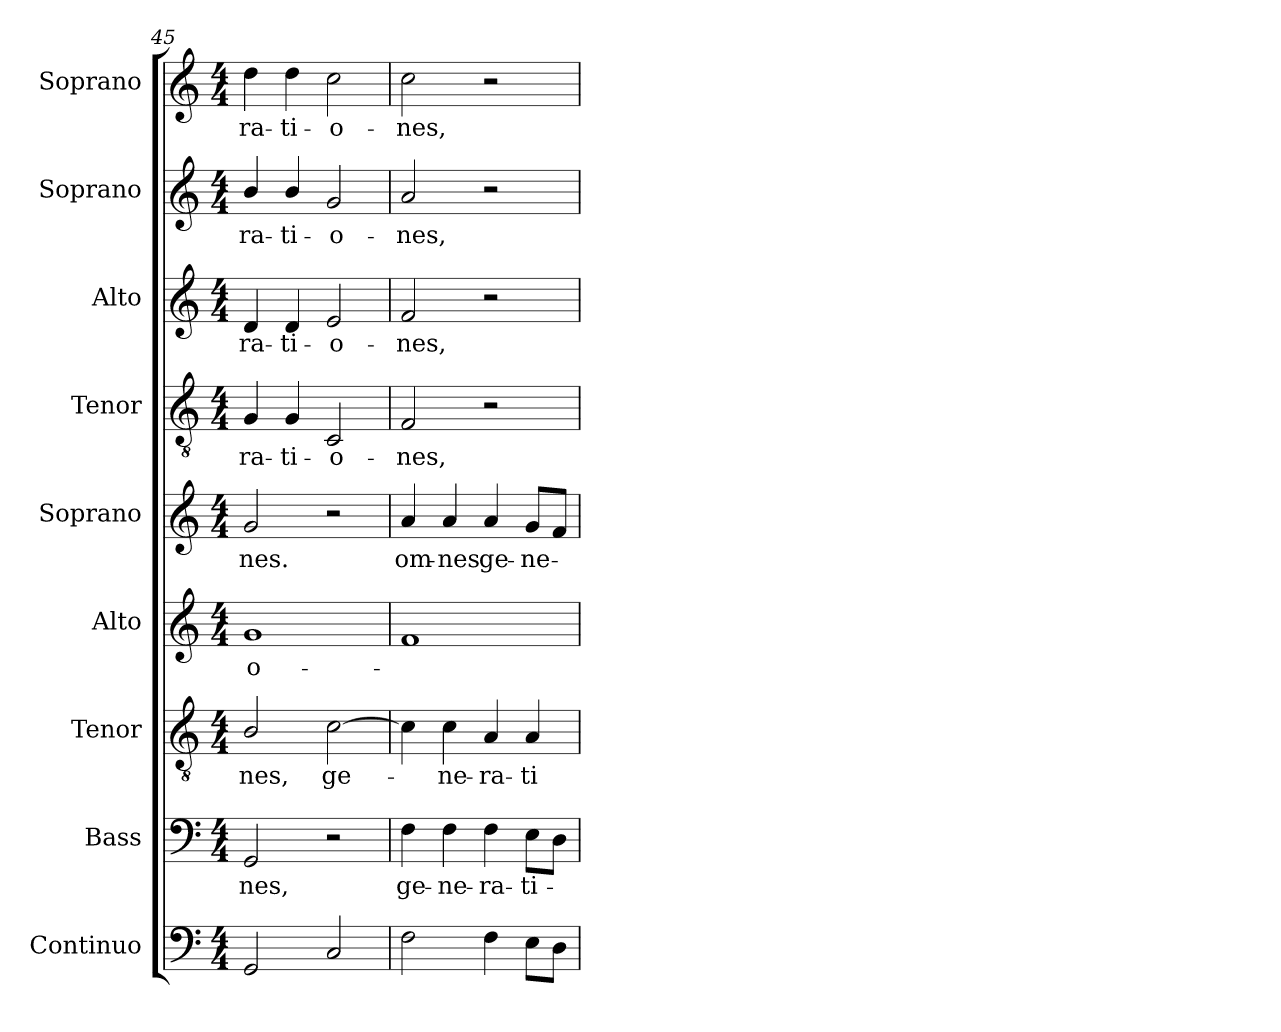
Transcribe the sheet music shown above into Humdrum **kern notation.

**kern	**kern	**text	**kern	**text	**kern	**text	**kern	**text	**kern	**text	**kern	**text	**kern	**text	**kern	**text
*part9	*part8	*part8	*part7	*part7	*part6	*part6	*part5	*part5	*part4	*part4	*part3	*part3	*part2	*part2	*part1	*part1
*staff9	*staff8	*staff8	*staff7	*staff7	*staff6	*staff6	*staff5	*staff5	*staff4	*staff4	*staff3	*staff3	*staff2	*staff2	*staff1	*staff1
*I"Continuo	*I"Bass	*	*I"Tenor	*	*I"Alto	*	*I"Soprano	*	*I"Tenor	*	*I"Alto	*	*I"Soprano	*	*I"Soprano	*
*I'Cont.	*I'B.	*	*I'T.	*	*I'A.	*	*I'S.	*	*I'T.	*	*I'A.	*	*I'S.	*	*I'S.	*
*clefF4	*clefF4	*	*clefGv2	*	*clefG2	*	*clefG2	*	*clefGv2	*	*clefG2	*	*clefG2	*	*clefG2	*
*	*	*	*ITrd7c12	*	*	*	*	*	*ITrd7c12	*	*	*	*	*	*	*
*k[]	*k[]	*	*k[]	*	*k[]	*	*k[]	*	*k[]	*	*k[]	*	*k[]	*	*k[]	*
*C:	*C:	*	*C:	*	*C:	*	*C:	*	*C:	*	*C:	*	*C:	*	*C:	*
*M4/4	*M4/4	*	*M4/4	*	*M4/4	*	*M4/4	*	*M4/4	*	*M4/4	*	*M4/4	*	*M4/4	*
=45	=45	=45	=45	=45	=45	=45	=45	=45	=45	=45	=45	=45	=45	=45	=45	=45
!	!	!LO:LY:b:color=#000000	!	!	!	!	!	!	!	!	!	!	!	!	!	!
!	!	!	!	!LO:LY:b:color=#000000	!	!	!	!	!	!	!	!	!	!	!	!
!	!	!	!	!	!	!LO:LY:b:color=#000000	!	!	!	!	!	!	!	!	!	!
!	!	!	!	!	!	!	!	!LO:LY:b:color=#000000	!	!	!	!	!	!	!	!
!	!	!	!	!	!	!	!	!	!	!LO:LY:b:color=#000000	!	!	!	!	!	!
!	!	!	!	!	!	!	!	!	!	!	!	!LO:LY:b:color=#000000	!	!	!	!
!	!	!	!	!	!	!	!	!	!	!	!	!	!	!LO:LY:b:color=#000000	!	!
!	!	!	!	!	!	!	!	!	!	!	!	!	!	!	!	!LO:LY:b:color=#000000
2GGi/	2GGi/	-nes,	2BBi/	-nes,	1gi	-o-	2gi/	-nes.	4GGi/	-ra-	4di/	-ra-	4bi/	-ra-	4ddi\	-ra-
!	!	!	!	!	!	!	!	!	!	!LO:LY:b:color=#000000	!	!	!	!	!	!
!	!	!	!	!	!	!	!	!	!	!	!	!LO:LY:b:color=#000000	!	!	!	!
!	!	!	!	!	!	!	!	!	!	!	!	!	!	!LO:LY:b:color=#000000	!	!
!	!	!	!	!	!	!	!	!	!	!	!	!	!	!	!	!LO:LY:b:color=#000000
.	.	.	.	.	.	.	.	.	4GGi/	-ti-	4di/	-ti-	4bi/	-ti-	4ddi\	-ti-
!	!	!	!	!LO:LY:b:color=#000000	!	!	!	!	!	!	!	!	!	!	!	!
!	!	!	!	!	!	!	!	!	!	!LO:LY:b:color=#000000	!	!	!	!	!	!
!	!	!	!	!	!	!	!	!	!	!	!	!LO:LY:b:color=#000000	!	!	!	!
!	!	!	!	!	!	!	!	!	!	!	!	!	!	!LO:LY:b:color=#000000	!	!
!	!	!	!	!	!	!	!	!	!	!	!	!	!	!	!	!LO:LY:b:color=#000000
2Ci/	2r	.	[>2Ci\	ge-	.	.	2r	.	2CCi/	-o-	2ei/	-o-	2gi/	-o-	2cci\	-o-
=46	=46	=46	=46	=46	=46	=46	=46	=46	=46	=46	=46	=46	=46	=46	=46	=46
!	!	!LO:LY:b:color=#000000	!	!	!	!	!	!	!	!	!	!	!	!	!	!
!	!	!	!	!	!	!	!	!LO:LY:b:color=#000000	!	!	!	!	!	!	!	!
!	!	!	!	!	!	!	!	!	!	!LO:LY:b:color=#000000	!	!	!	!	!	!
!	!	!	!	!	!	!	!	!	!	!	!	!LO:LY:b:color=#000000	!	!	!	!
!	!	!	!	!	!	!	!	!	!	!	!	!	!	!LO:LY:b:color=#000000	!	!
!	!	!	!	!	!	!	!	!	!	!	!	!	!	!	!	!LO:LY:b:color=#000000
2Fi\	4Fi\	ge-	4Ci\]	.	1fi	.	4ai/	om-	2FFi/	-nes,	2fi/	-nes,	2ai/	-nes,	2cci\	-nes,
!	!	!LO:LY:b:color=#000000	!	!	!	!	!	!	!	!	!	!	!	!	!	!
!	!	!	!	!LO:LY:b:color=#000000	!	!	!	!	!	!	!	!	!	!	!	!
!	!	!	!	!	!	!	!	!LO:LY:b:color=#000000	!	!	!	!	!	!	!	!
.	4Fi\	-ne-	4Ci\	-ne-	.	.	4ai/	-nes	.	.	.	.	.	.	.	.
!	!	!LO:LY:b:color=#000000	!	!	!	!	!	!	!	!	!	!	!	!	!	!
!	!	!	!	!LO:LY:b:color=#000000	!	!	!	!	!	!	!	!	!	!	!	!
!	!	!	!	!	!	!	!	!LO:LY:b:color=#000000	!	!	!	!	!	!	!	!
4Fi\	4Fi\	-ra-	4AAi/	-ra-	.	.	4ai/	ge-	2r	.	2r	.	2r	.	2r	.
!	!	!LO:LY:b:color=#000000	!	!	!	!	!	!	!	!	!	!	!	!	!	!
!	!	!	!	!LO:LY:b:color=#000000	!	!	!	!	!	!	!	!	!	!	!	!
!	!	!	!	!	!	!	!	!LO:LY:b:color=#000000	!	!	!	!	!	!	!	!
8Ei\L	8Ei\L	-ti-	4AAi/	-ti-	.	.	8gi/L	-ne-	.	.	.	.	.	.	.	.
8Di\J	8Di\J	.	.	.	.	.	8fi/J	.	.	.	.	.	.	.	.	.
=	=	=	=	=	=	=	=	=	=	=	=	=	=	=	=	=
*-	*-	*-	*-	*-	*-	*-	*-	*-	*-	*-	*-	*-	*-	*-	*-	*-
